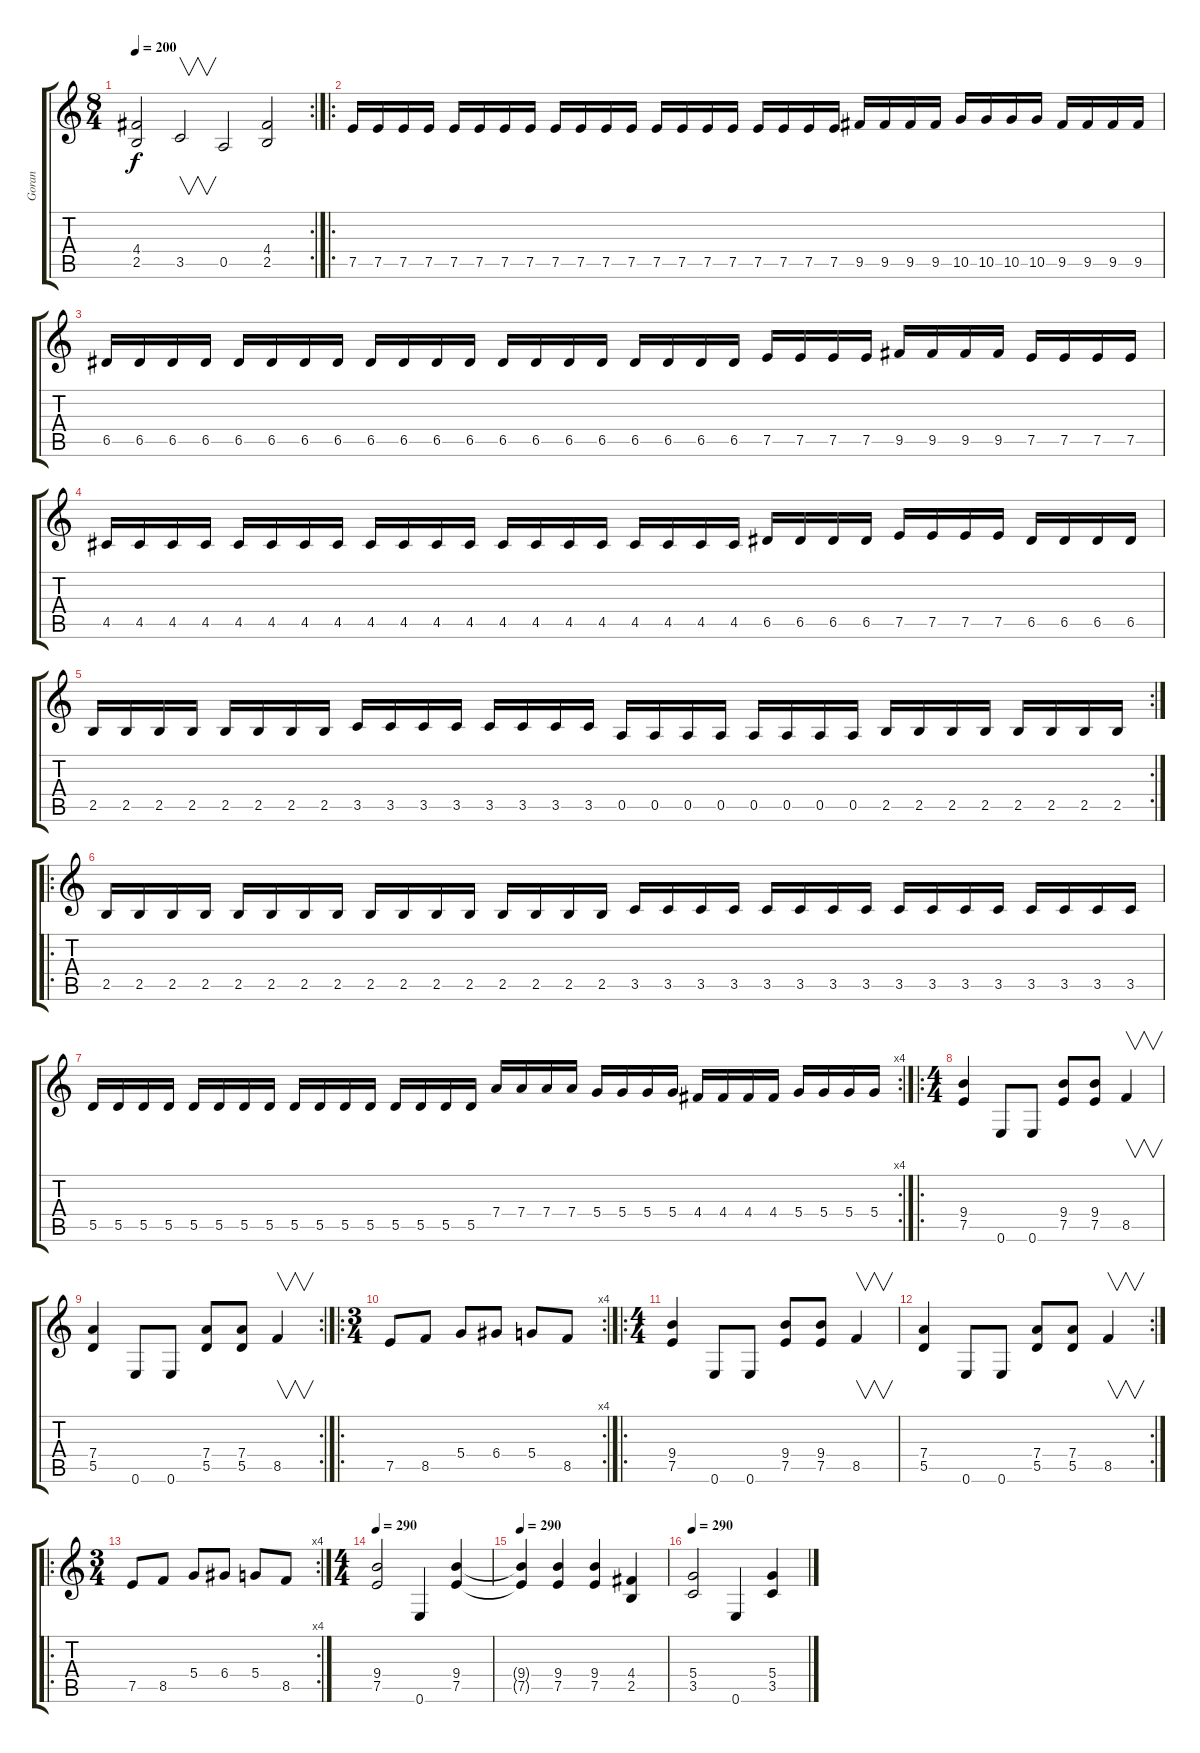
\track ("Goran" "Goran") {instrument distortionguitar}
\staff {score tabs}
\tuning (E4 B3 G3 D3 A2 E2) {hide}
\rc 2
\ts (8 4)
\tempo 200
\clef g2
\ks c
(4.4 2.5).2{dy f} 3.5.2{v} 0.5.2 (4.4 2.5).2 |
\ro
7.5.16 7.5.16 7.5.16 7.5.16 7.5.16 7.5.16 7.5.16 7.5.16 7.5.16 7.5.16 7.5.16 7.5.16 7.5.16 7.5.16 7.5.16 7.5.16 7.5.16 7.5.16 7.5.16 7.5.16 9.5.16 9.5.16 9.5.16 9.5.16 10.5.16 10.5.16 10.5.16 10.5.16 9.5.16 9.5.16 9.5.16 9.5.16 |
6.5.16 6.5.16 6.5.16 6.5.16 6.5.16 6.5.16 6.5.16 6.5.16 6.5.16 6.5.16 6.5.16 6.5.16 6.5.16 6.5.16 6.5.16 6.5.16 6.5.16 6.5.16 6.5.16 6.5.16 7.5.16 7.5.16 7.5.16 7.5.16 9.5.16 9.5.16 9.5.16 9.5.16 7.5.16 7.5.16 7.5.16 7.5.16 |
4.5.16 4.5.16 4.5.16 4.5.16 4.5.16 4.5.16 4.5.16 4.5.16 4.5.16 4.5.16 4.5.16 4.5.16 4.5.16 4.5.16 4.5.16 4.5.16 4.5.16 4.5.16 4.5.16 4.5.16 6.5.16 6.5.16 6.5.16 6.5.16 7.5.16 7.5.16 7.5.16 7.5.16 6.5.16 6.5.16 6.5.16 6.5.16 |
\rc 2
2.5.16 2.5.16 2.5.16 2.5.16 2.5.16 2.5.16 2.5.16 2.5.16 3.5.16 3.5.16 3.5.16 3.5.16 3.5.16 3.5.16 3.5.16 3.5.16 0.5.16 0.5.16 0.5.16 0.5.16 0.5.16 0.5.16 0.5.16 0.5.16 2.5.16 2.5.16 2.5.16 2.5.16 2.5.16 2.5.16 2.5.16 2.5.16 |
\ro
2.5.16 2.5.16 2.5.16 2.5.16 2.5.16 2.5.16 2.5.16 2.5.16 2.5.16 2.5.16 2.5.16 2.5.16 2.5.16 2.5.16 2.5.16 2.5.16 3.5.16 3.5.16 3.5.16 3.5.16 3.5.16 3.5.16 3.5.16 3.5.16 3.5.16 3.5.16 3.5.16 3.5.16 3.5.16 3.5.16 3.5.16 3.5.16 |
\rc 4
5.5.16 5.5.16 5.5.16 5.5.16 5.5.16 5.5.16 5.5.16 5.5.16 5.5.16 5.5.16 5.5.16 5.5.16 5.5.16 5.5.16 5.5.16 5.5.16 7.4.16 7.4.16 7.4.16 7.4.16 5.4.16 5.4.16 5.4.16 5.4.16 4.4.16 4.4.16 4.4.16 4.4.16 5.4.16 5.4.16 5.4.16 5.4.16 |
\ro
\ts (4 4)
(9.4 7.5).4 0.6.8 0.6.8 (9.4 7.5).8 (9.4 7.5).8 8.5.4{v} |
\rc 2
(7.4 5.5).4 0.6.8 0.6.8 (7.4 5.5).8 (7.4 5.5).8 8.5.4{v} |
\ro
\rc 4
\ts (3 4)
7.5.8 8.5.8 5.4.8 6.4.8 5.4.8 8.5.8 |
\ro
\ts (4 4)
(9.4 7.5).4 0.6.8 0.6.8 (9.4 7.5).8 (9.4 7.5).8 8.5.4{v} |
\rc 2
(7.4 5.5).4 0.6.8 0.6.8 (7.4 5.5).8 (7.4 5.5).8 8.5.4{v} |
\ro
\rc 4
\ts (3 4)
7.5.8 8.5.8 5.4.8 6.4.8 5.4.8 8.5.8 |
\ts (4 4)
\tempo 290
(9.4 7.5).2 0.6.4 (9.4 7.5).4 |
\tempo 290
(9.4{t} 7.5{t}).4 (9.4 7.5).4 (9.4 7.5).4 (4.4 2.5).4 |
\tempo 290
(5.4 3.5).2 0.6.4 (5.4 3.5).4
